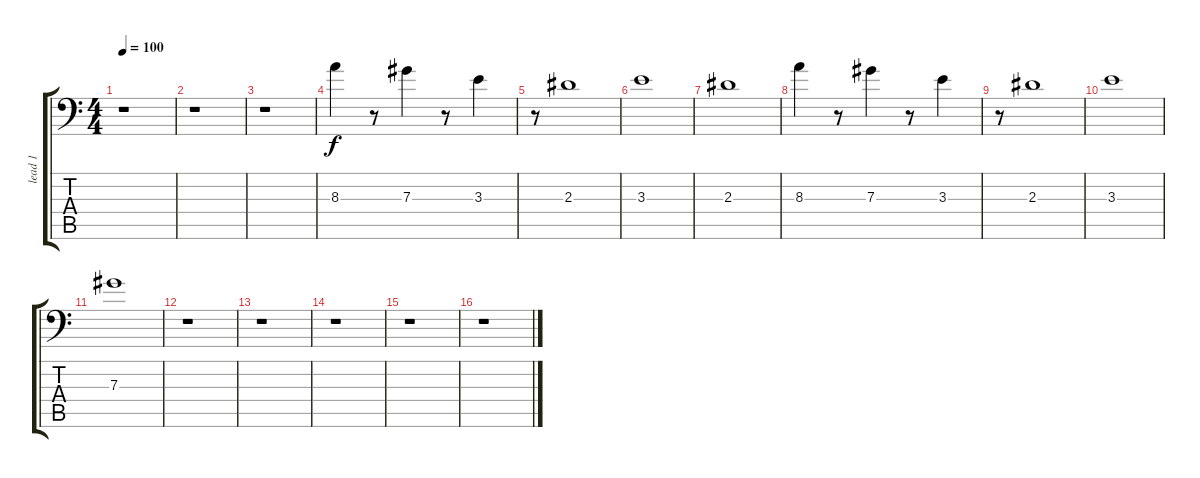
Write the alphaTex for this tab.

\track ("lead 1" "lead 1") {instrument distortionguitar}
\staff {score tabs}
\tuning (Bb3 F3 Db3 Ab2 Eb2 Ab1) {hide}
\ts (4 4)
\tempo 100
\clef f4
\ks c
r.1{dy f} |
r.1 |
r.1 |
8.3.4 r.8 7.3.4 r.8 3.3.4 |
r.8 2.3.1 |
3.3.1 |
2.3.1 |
8.3.4 r.8 7.3.4 r.8 3.3.4 |
r.8 2.3.1 |
3.3.1 |
7.3.1 |
r.1 |
r.1 |
r.1 |
r.1 |
r.1
